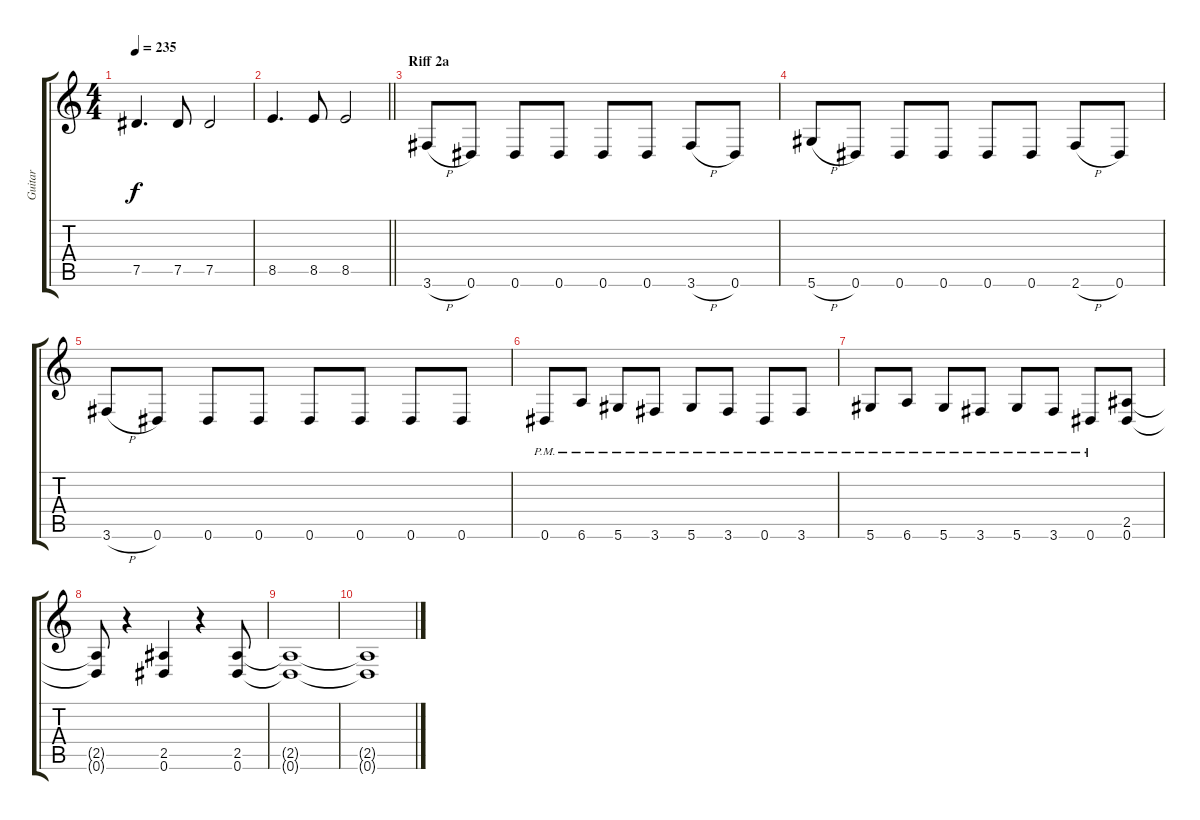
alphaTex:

\track ("Guitar" "Guitar") {instrument distortionguitar}
\staff {score tabs}
\tuning (Eb4 Bb3 Gb3 Db3 Ab2 Eb2) {hide}
\ts (4 4)
\tempo 235
\clef g2
\ks aminor
7.5.4{d dy f} 7.5.8 7.5.2 |
\barLineRight lightlight
8.5.4{d} 8.5.8 8.5.2 |
\section ("" "Riff 2a")
3.6{h}.8 0.6.8 0.6.8 0.6.8 0.6.8 0.6.8 3.6{h}.8 0.6.8 |
5.6{h}.8 0.6.8 0.6.8 0.6.8 0.6.8 0.6.8 2.6{h}.8 0.6.8 |
3.6{h}.8 0.6.8 0.6.8 0.6.8 0.6.8 0.6.8 0.6.8 0.6.8 |
0.6{pm}.8 6.6{pm}.8 5.6{pm}.8 3.6{pm}.8 5.6{pm}.8 3.6{pm}.8 0.6{pm}.8 3.6{pm}.8 |
5.6{pm}.8 6.6{pm}.8 5.6{pm}.8 3.6{pm}.8 5.6{pm}.8 3.6{pm}.8 0.6{pm}.8 (2.5 0.6).8 |
(2.5{t} 0.6{t}).8 r.4 (2.5 0.6).4 r.4 (2.5 0.6).8 |
(2.5{t} 0.6{t}).1 |
(2.5{t} 0.6{t}).1
